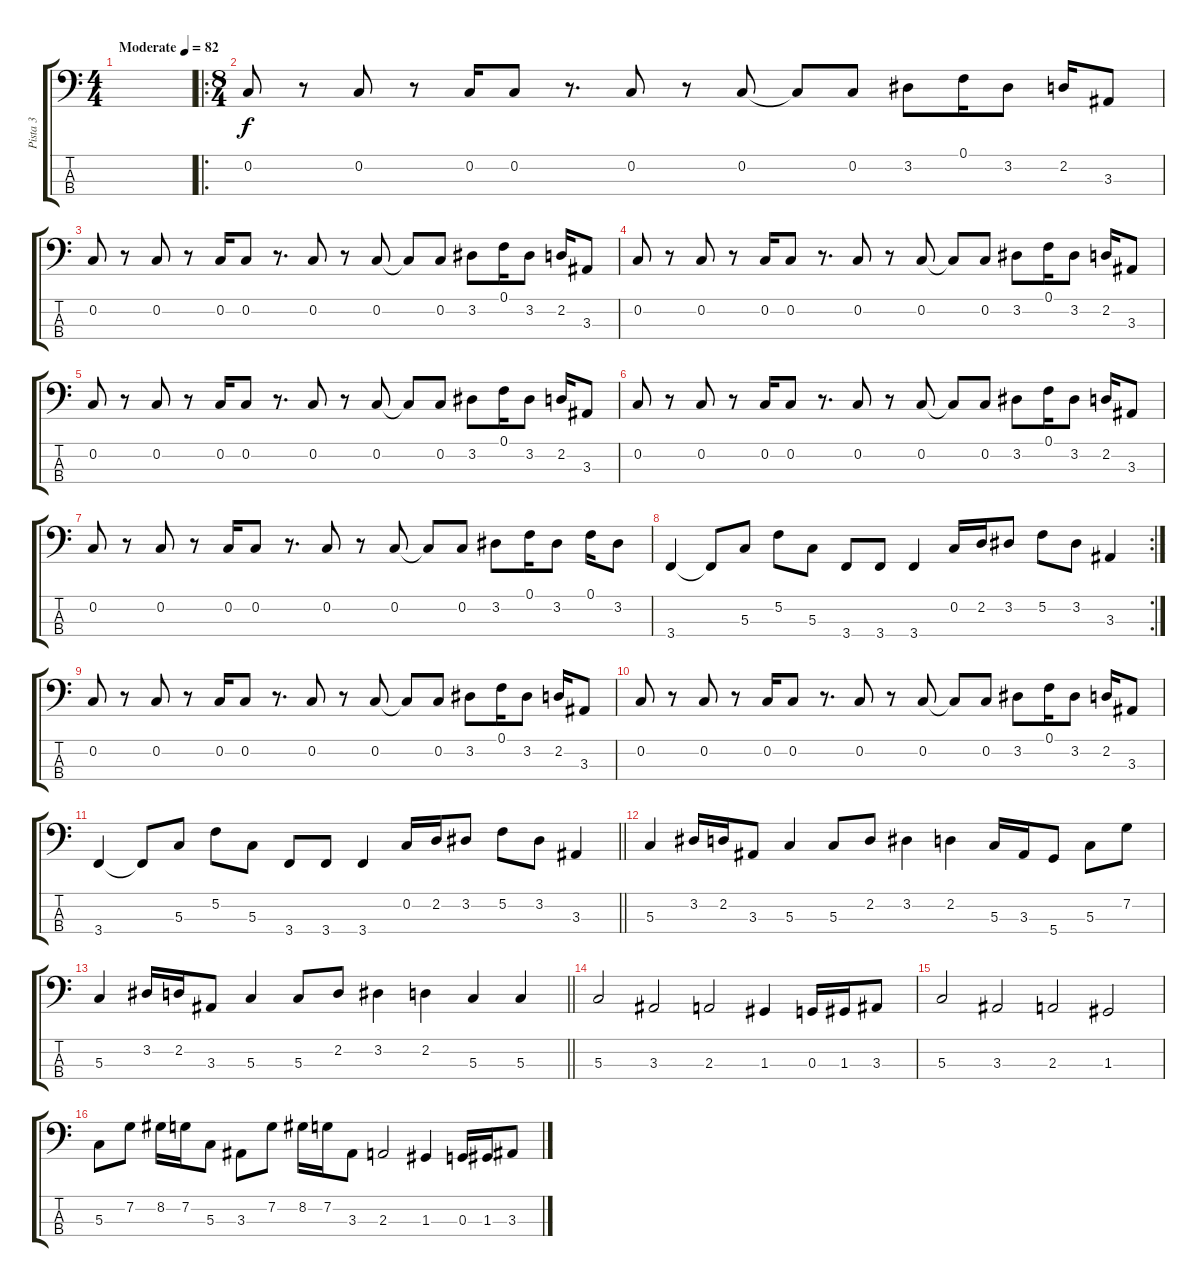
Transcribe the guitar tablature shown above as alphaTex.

\track ("Pista 3" "Pista 3") {instrument electricbassfinger}
\staff {score tabs}
\tuning (F2 C2 G1 D1) {hide}
\ts (4 4)
\tempo (82 "Moderate")
\clef f4
\ks c
|
\ro
\ts (8 4)
0.2.8 r.8 0.2.8 r.8 0.2.16 0.2.8 r.8{d} 0.2.8 r.8 0.2.8 0.2{t}.8 0.2.8 3.2.8 0.1.16 3.2.8 2.2.16 3.3.8 |
0.2.8 r.8 0.2.8 r.8 0.2.16 0.2.8 r.8{d} 0.2.8 r.8 0.2.8 0.2{t}.8 0.2.8 3.2.8 0.1.16 3.2.8 2.2.16 3.3.8 |
0.2.8 r.8 0.2.8 r.8 0.2.16 0.2.8 r.8{d} 0.2.8 r.8 0.2.8 0.2{t}.8 0.2.8 3.2.8 0.1.16 3.2.8 2.2.16 3.3.8 |
0.2.8 r.8 0.2.8 r.8 0.2.16 0.2.8 r.8{d} 0.2.8 r.8 0.2.8 0.2{t}.8 0.2.8 3.2.8 0.1.16 3.2.8 2.2.16 3.3.8 |
0.2.8 r.8 0.2.8 r.8 0.2.16 0.2.8 r.8{d} 0.2.8 r.8 0.2.8 0.2{t}.8 0.2.8 3.2.8 0.1.16 3.2.8 2.2.16 3.3.8 |
0.2.8 r.8 0.2.8 r.8 0.2.16 0.2.8 r.8{d} 0.2.8 r.8 0.2.8 0.2{t}.8 0.2.8 3.2.8 0.1.16 3.2.8 0.1.16 3.2.8 |
\rc 2
3.4.4 3.4{t}.8 5.3.8 5.2.8 5.3.8 3.4.8 3.4.8 3.4.4 0.2.16 2.2.16 3.2.8 5.2.8 3.2.8 3.3.4 |
0.2.8 r.8 0.2.8 r.8 0.2.16 0.2.8 r.8{d} 0.2.8 r.8 0.2.8 0.2{t}.8 0.2.8 3.2.8 0.1.16 3.2.8 2.2.16 3.3.8 |
0.2.8 r.8 0.2.8 r.8 0.2.16 0.2.8 r.8{d} 0.2.8 r.8 0.2.8 0.2{t}.8 0.2.8 3.2.8 0.1.16 3.2.8 2.2.16 3.3.8 |
\barLineRight lightlight
3.4.4 3.4{t}.8 5.3.8 5.2.8 5.3.8 3.4.8 3.4.8 3.4.4 0.2.16 2.2.16 3.2.8 5.2.8 3.2.8 3.3.4 |
5.3.4 3.2.16 2.2.16 3.3.8 5.3.4 5.3.8 2.2.8 3.2.4 2.2.4 5.3.16 3.3.16 5.4.8 5.3.8 7.2.8 |
\barLineRight lightlight
5.3.4 3.2.16 2.2.16 3.3.8 5.3.4 5.3.8 2.2.8 3.2.4 2.2.4 5.3.4 5.3.4 |
5.3.2 3.3.2 2.3.2 1.3.4 0.3.16 1.3.16 3.3.8 |
5.3.2 3.3.2 2.3.2 1.3.2 |
5.3.8 7.2.8 8.2.16 7.2.16 5.3.8 3.3.8 7.2.8 8.2.16 7.2.16 3.3.8 2.3.2 1.3.4 0.3.16 1.3.16 3.3.8
